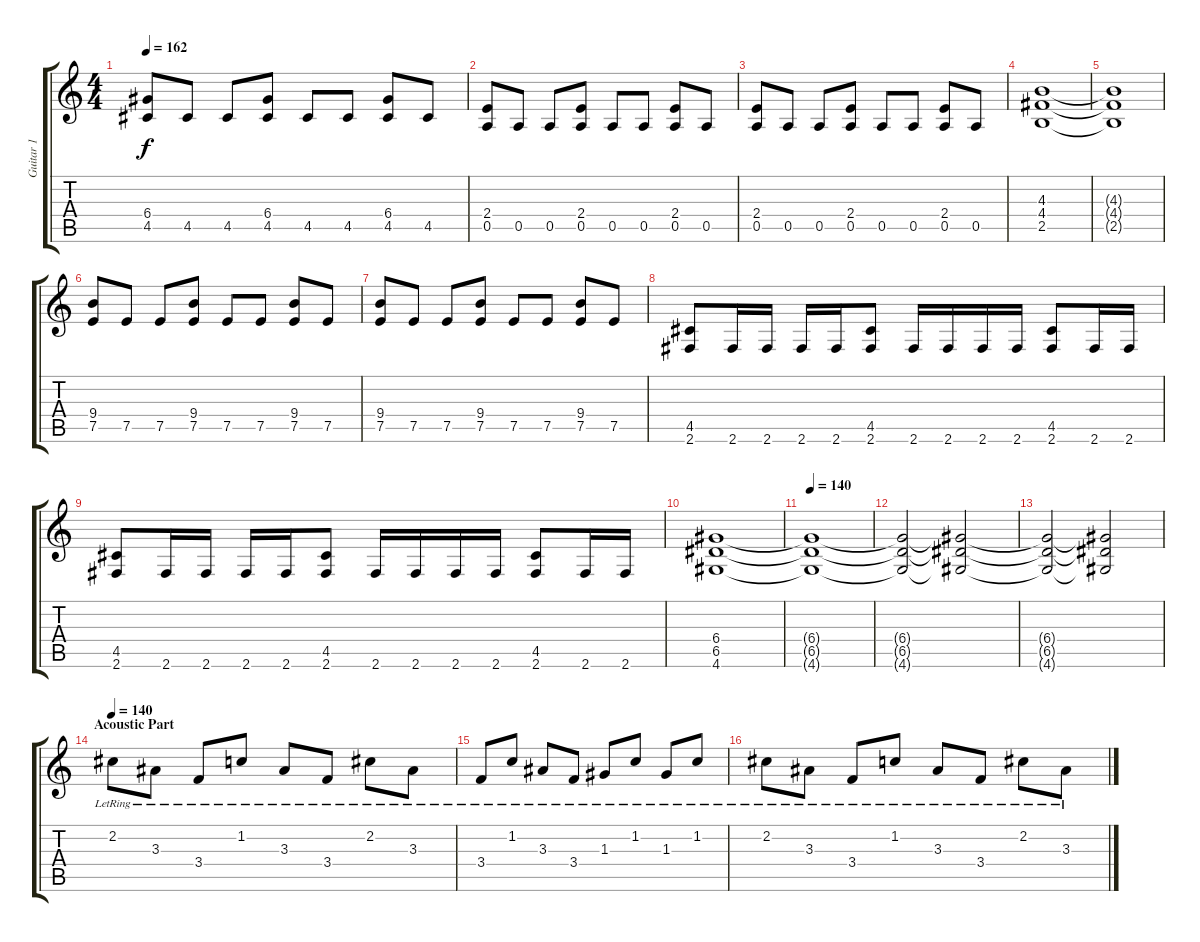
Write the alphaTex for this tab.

\track ("Guitar 1" "Guitar 1") {instrument overdrivenguitar}
\staff {score tabs}
\tuning (E4 B3 G3 D3 A2 E2) {hide}
\ts (4 4)
\tempo 162
\clef g2
\ks c
(6.4 4.5).8{dy f} 4.5.8 4.5.8 (6.4 4.5).8 4.5.8 4.5.8 (6.4 4.5).8 4.5.8 |
(2.4 0.5).8 0.5.8 0.5.8 (2.4 0.5).8 0.5.8 0.5.8 (2.4 0.5).8 0.5.8 |
(2.4 0.5).8 0.5.8 0.5.8 (2.4 0.5).8 0.5.8 0.5.8 (2.4 0.5).8 0.5.8 |
\section ("" "")
(4.3 4.4 2.5).1 |
(4.3{t} 4.4{t} 2.5{t}).1 |
(9.4 7.5).8 7.5.8 7.5.8 (9.4 7.5).8 7.5.8 7.5.8 (9.4 7.5).8 7.5.8 |
(9.4 7.5).8 7.5.8 7.5.8 (9.4 7.5).8 7.5.8 7.5.8 (9.4 7.5).8 7.5.8 |
(4.5 2.6).8 2.6.16 2.6.16 2.6.16 2.6.16 (4.5 2.6).8 2.6.16 2.6.16 2.6.16 2.6.16 (4.5 2.6).8 2.6.16 2.6.16 |
(4.5 2.6).8 2.6.16 2.6.16 2.6.16 2.6.16 (4.5 2.6).8 2.6.16 2.6.16 2.6.16 2.6.16 (4.5 2.6).8 2.6.16 2.6.16 |
\section ("" "")
(6.4 6.5 4.6).1 |
\tempo 140
(6.4{t} 6.5{t} 4.6{t}).1 |
(6.4{t} 6.5{t} 4.6{t}).2{volume 12} (6.4{t} 6.5{t} 4.6{t}).2{volume 10} |
(6.4{t} 6.5{t} 4.6{t}).2{volume 8} (6.4{t} 6.5{t} 4.6{t}).2{volume 7} |
\section ("" "Acoustic Part")
\tempo 140
2.2{lr}.8{volume 14 instrument acousticguitarnylon} 3.3{lr}.8 3.4{lr}.8 1.2{lr}.8 3.3{lr}.8 3.4{lr}.8 2.2{lr}.8 3.3{lr}.8 |
3.4{lr}.8 1.2{lr}.8 3.3{lr}.8 3.4{lr}.8 1.3{lr}.8 1.2{lr}.8 1.3{lr}.8 1.2{lr}.8 |
2.2{lr}.8 3.3{lr}.8 3.4{lr}.8 1.2{lr}.8 3.3{lr}.8 3.4{lr}.8 2.2{lr}.8 3.3{lr}.8
